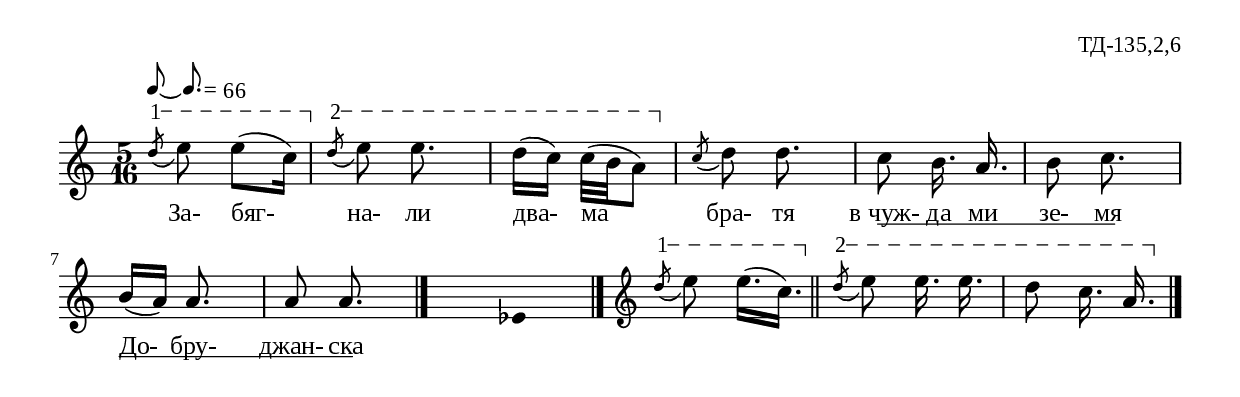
%{
td_135_2_06
%}

\include "td-preamble.ly"
\include "Rhythm_marks.ly"

\score {
\relative c'' {
%\tempo 8 = 252
\override Score.RehearsalMark #'self-alignment-X = #LEFT
\once \override Score.RehearsalMark #'X-offset = #8
  \rhythmMarkA \rhyMarkAAdot #"66"
\time 5/16
\varA
\acciaccatura d8\startTextSpan e e[( c16\stopTextSpan]) | 
\varB
\acciaccatura d8\startTextSpan e e8.\noBeam | d16[( c]) c32[( b a8\stopTextSpan]) | 
\acciaccatura c8 d d8.\noBeam |
c8 b16.\noBeam a | b8 c8.\noBeam | b16[( a]) a8. | a8 a8.\noBeam
 \bar "|." 
s8 \fixB ees8 s16\fixC
  \bar "|." 
\set Score.measureLength = #(ly:make-moment 1 16)  
 s16 \bar ""  
 \set Score.measureLength = #(ly:make-moment 5 16)  
 \clef treble
\varA
\acciaccatura d'8\startTextSpan e  e16.[( c\stopTextSpan]) \bar "||"
\varB
\acciaccatura d8\startTextSpan e e16. e\noBeam | d8 c16.\noBeam a16.\stopTextSpan
 \bar "|." 
}
\addlyrics { За- бяг- на- ли два- ма бра- тя 
"в чуж-" \startTextSpan да ми зe- мя \stopTextSpan
До- \startTextSpan бру- джан- ска \stopTextSpan }
%
\layout {
%   \context { 
%	    \Staff \remove "Time_signature_engraver" } 
  indent = #0
  line-width = 190\mm
  ragged-right=##f
\context {
      \Lyrics
      \consists "Text_spanner_engraver"
      \override TextSpanner #'direction = #DOWN
      \override TextSpanner #'style = #'line    
      \override TextSpanner #'outside-staff-priority = ##f
      \override TextSpanner #'padding = #0.2 % sets the distance of the line from the lyrics
      \override TextSpanner #'bound-details =
      #`((left . ((Y . 0)
                  (padding . 0)
                  (attach-dir . ,LEFT)))
         (left-broken . ((end-on-note . #t)))
         (right . ((Y . 0)
                   (padding . 0)
                   (attach-dir . ,RIGHT))))
    }
}
%
\midi { 
	\context {
		\Score tempoWholesPerMinute = #(ly:make-moment 165 8)
		}
	}
}
%
\header{
  opus = "ТД-135,2,6"
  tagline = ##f
}


